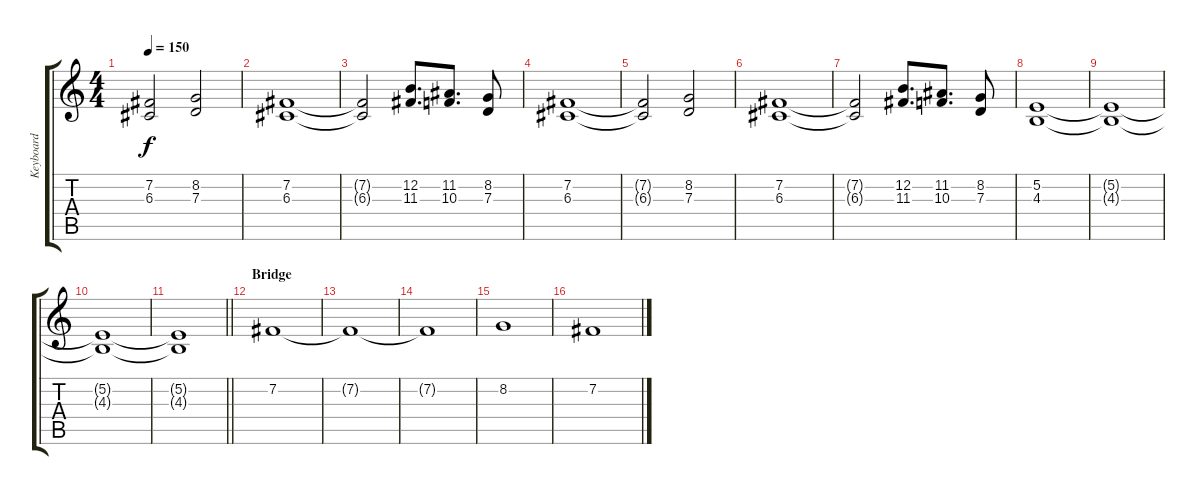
\track ("Keyboard" "Keyboard") {instrument synthstrings1}
\staff {score tabs}
\tuning (E4 B3 G3 D3 A2 E2) {hide}
\ts (4 4)
\tempo 150
\clef g2
\ks c
(7.2{t} 6.3{t}).2{dy f} (8.2 7.3).2 |
(7.2 6.3).1 |
(7.2{t} 6.3{t}).2 (12.2 11.3).8{d} (11.2 10.3).8{d} (8.2 7.3).8 |
(7.2 6.3).1 |
(7.2{t} 6.3{t}).2 (8.2 7.3).2 |
(7.2 6.3).1 |
(7.2{t} 6.3{t}).2 (12.2 11.3).8{d} (11.2 10.3).8{d} (8.2 7.3).8 |
(5.2 4.3).1 |
(5.2{t} 4.3{t}).1 |
(5.2{t} 4.3{t}).1 |
\barLineRight lightlight
(5.2{t} 4.3{t}).1 |
\section ("" "Bridge")
7.2.1 |
7.2{t}.1 |
7.2{t}.1 |
8.2.1 |
7.2.1
